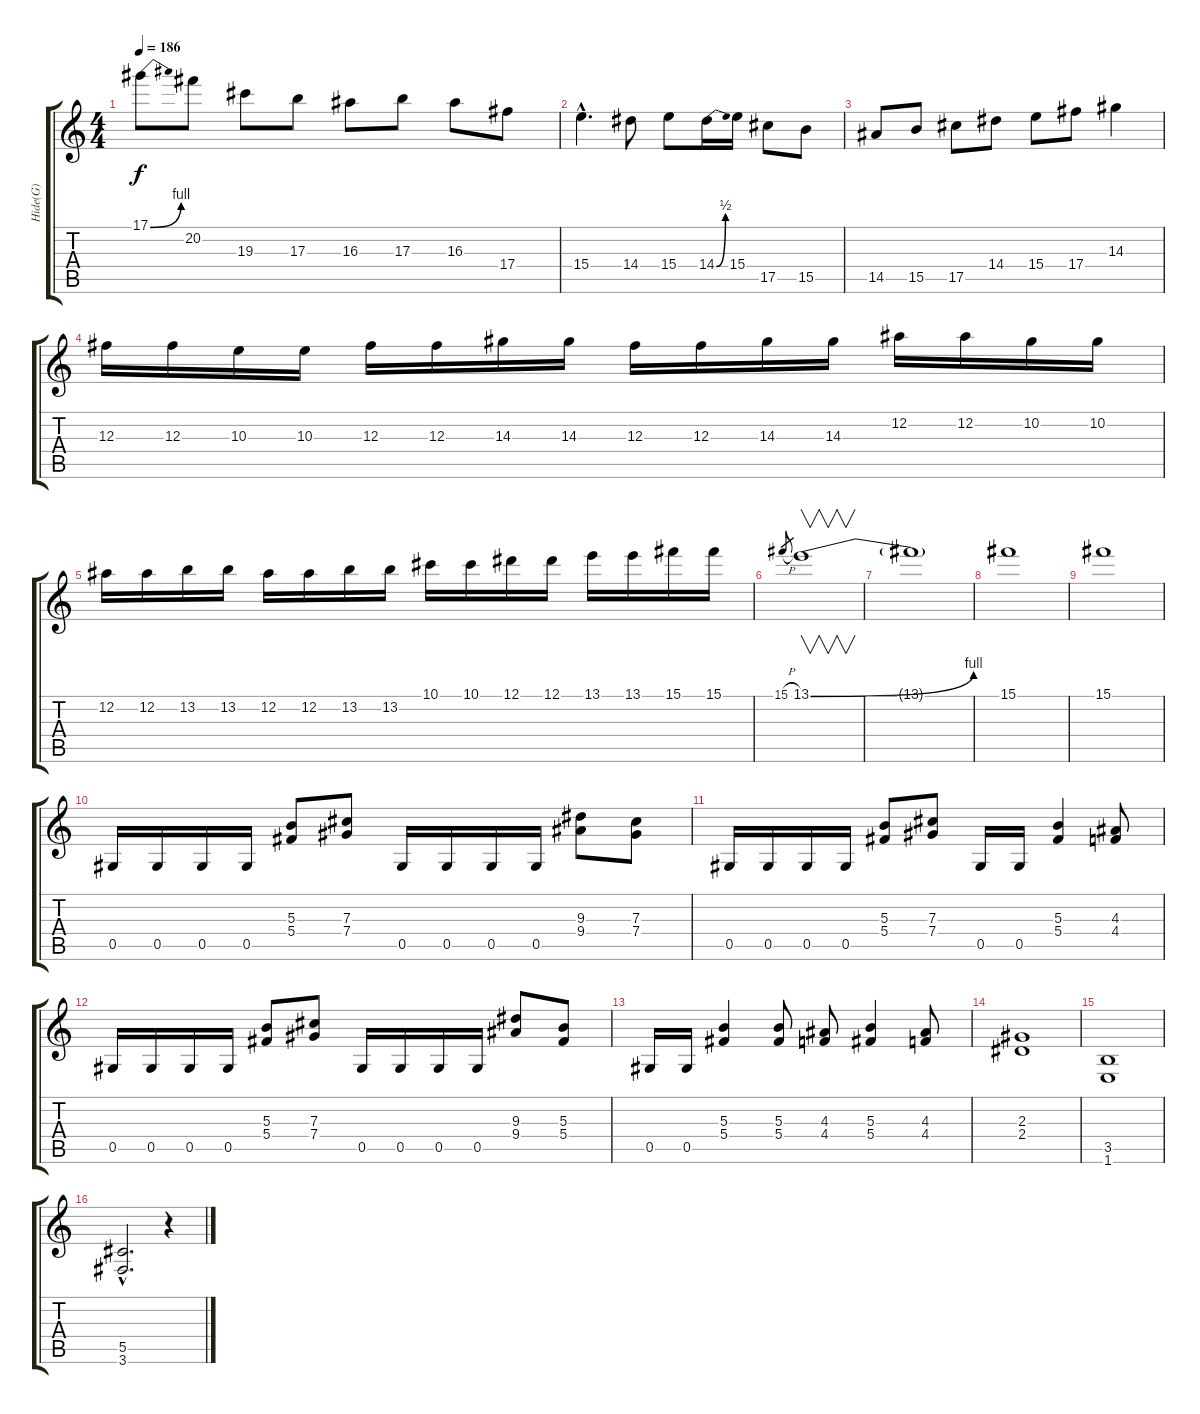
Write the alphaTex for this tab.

\track ("Hide(G)" "Hide(G)") {instrument distortionguitar}
\staff {score tabs}
\tuning (Eb4 Bb3 Gb3 Db3 Ab2 Eb2) {hide}
\ts (4 4)
\tempo 186
\clef g2
\ks c
17.1{be (bend 0 0 60 4)}.8{dy f} 20.2.8 19.3.8 17.3.8 16.3.8 17.3.8 16.3.8 17.4.8 |
15.4{hac}.4{d} 14.4.8 15.4.8 14.4{be (bend 0 0 60 2)}.16 15.4.16 17.5.8 15.5.8 |
14.5.8 15.5.8 17.5.8 14.4.8 15.4.8 17.4.8 14.3.4 |
12.3.16 12.3.16 10.3.16 10.3.16 12.3.16 12.3.16 14.3.16 14.3.16 12.3.16 12.3.16 14.3.16 14.3.16 12.2.16 12.2.16 10.2.16 10.2.16 |
12.2.16 12.2.16 13.2.16 13.2.16 12.2.16 12.2.16 13.2.16 13.2.16 10.1.16 10.1.16 12.1.16 12.1.16 13.1.16 13.1.16 15.1.16 15.1.16 |
15.1{h}.8{gr} 13.1{be (bend 0 0 60 4)}.1{v} |
13.1{t}.1{balance 6} |
15.1.1 |
15.1.1 |
0.5.16 0.5.16 0.5.16 0.5.16 (5.3 5.4).8 (7.3 7.4).8 0.5.16 0.5.16 0.5.16 0.5.16 (9.3 9.4).8 (7.3 7.4).8 |
0.5.16 0.5.16 0.5.16 0.5.16 (5.3 5.4).8 (7.3 7.4).8 0.5.16 0.5.16 (5.3 5.4).4 (4.3 4.4).8 |
0.5.16 0.5.16 0.5.16 0.5.16 (5.3 5.4).8 (7.3 7.4).8 0.5.16 0.5.16 0.5.16 0.5.16 (9.3 9.4).8 (5.3 5.4).8 |
0.5.16 0.5.16 (5.3 5.4).4 (5.3 5.4).8 (4.3 4.4).8 (5.3 5.4).4 (4.3 4.4).8 |
(2.3 2.4).1 |
(3.5 1.6).1 |
(5.5{hac} 3.6{hac}).2{d} r.4
